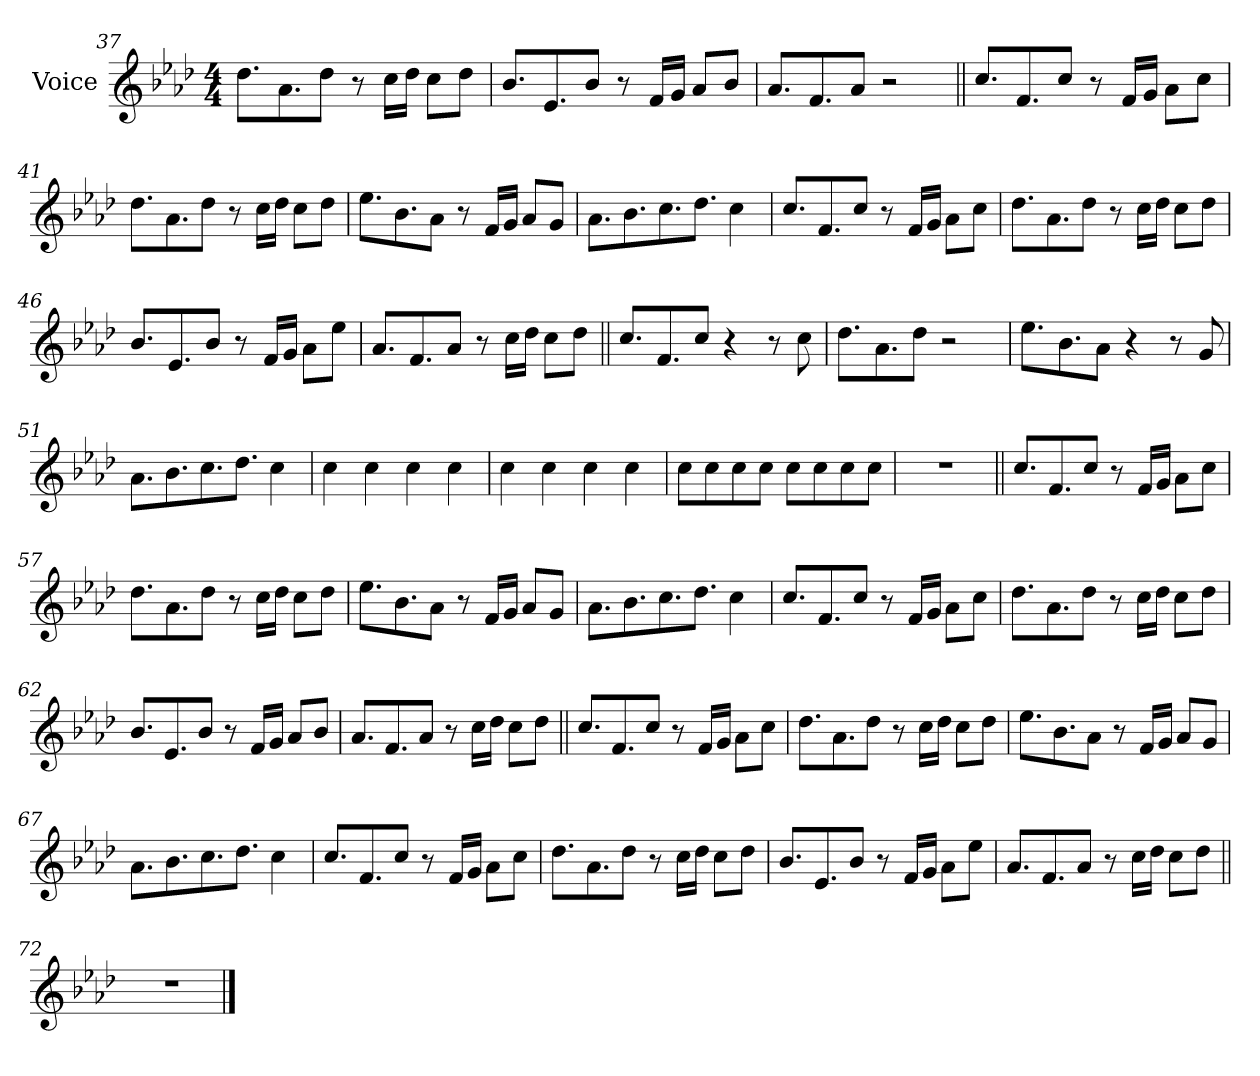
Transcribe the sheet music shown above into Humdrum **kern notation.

**kern
*part1
*staff1
*I"Voice
*I'Vc.
*clefG2
*k[b-e-a-d-]
*M4/4
=37
8.dd-L
8.a-
8dd-J
8r
16ccLL
16dd-JJ
8ccL
8dd-J
=38
8.b-L
8.e-
8b-J
8r
16fLL
16gJJ
8a-L
8b-J
=39
8.a-L
8.f
8a-J
2r
=40||
8.ccL
8.f
8ccJ
8r
16fLL
16gJJ
8a-L
8ccJ
=41
8.dd-L
8.a-
8dd-J
8r
16ccLL
16dd-JJ
8ccL
8dd-J
=42
8.ee-L
8.b-
8a-J
8r
16fLL
16gJJ
8a-L
8gJ
=43
8.a-L
8.b-
8.cc
8.dd-J
4cc
=44
8.ccL
8.f
8ccJ
8r
16fLL
16gJJ
8a-L
8ccJ
=45
8.dd-L
8.a-
8dd-J
8r
16ccLL
16dd-JJ
8ccL
8dd-J
=46
8.b-L
8.e-
8b-J
8r
16fLL
16gJJ
8a-L
8ee-J
=47
8.a-L
8.f
8a-J
8r
16ccLL
16dd-JJ
8ccL
8dd-J
=48||
8.ccL
8.f
8ccJ
4r
8r
8cc
=49
8.dd-L
8.a-
8dd-J
2r
=50
8.ee-L
8.b-
8a-J
4r
8r
8g
=51
8.a-L
8.b-
8.cc
8.dd-J
4cc
=52
4cc
4cc
4cc
4cc
=53
4cc
4cc
4cc
4cc
=54
8ccL
8cc
8cc
8ccJ
8ccL
8cc
8cc
8ccJ
=55
1r
=56||
8.ccL
8.f
8ccJ
8r
16fLL
16gJJ
8a-L
8ccJ
=57
8.dd-L
8.a-
8dd-J
8r
16ccLL
16dd-JJ
8ccL
8dd-J
=58
8.ee-L
8.b-
8a-J
8r
16fLL
16gJJ
8a-L
8gJ
=59
8.a-L
8.b-
8.cc
8.dd-J
4cc
=60
8.ccL
8.f
8ccJ
8r
16fLL
16gJJ
8a-L
8ccJ
=61
8.dd-L
8.a-
8dd-J
8r
16ccLL
16dd-JJ
8ccL
8dd-J
=62
8.b-L
8.e-
8b-J
8r
16fLL
16gJJ
8a-L
8b-J
=63
8.a-L
8.f
8a-J
8r
16ccLL
16dd-JJ
8ccL
8dd-J
=64||
8.ccL
8.f
8ccJ
8r
16fLL
16gJJ
8a-L
8ccJ
=65
8.dd-L
8.a-
8dd-J
8r
16ccLL
16dd-JJ
8ccL
8dd-J
=66
8.ee-L
8.b-
8a-J
8r
16fLL
16gJJ
8a-L
8gJ
=67
8.a-L
8.b-
8.cc
8.dd-J
4cc
=68
8.ccL
8.f
8ccJ
8r
16fLL
16gJJ
8a-L
8ccJ
=69
8.dd-L
8.a-
8dd-J
8r
16ccLL
16dd-JJ
8ccL
8dd-J
=70
8.b-L
8.e-
8b-J
8r
16fLL
16gJJ
8a-L
8ee-J
=71
8.a-L
8.f
8a-J
8r
16ccLL
16dd-JJ
8ccL
8dd-J
=72||
1r
==
*-
